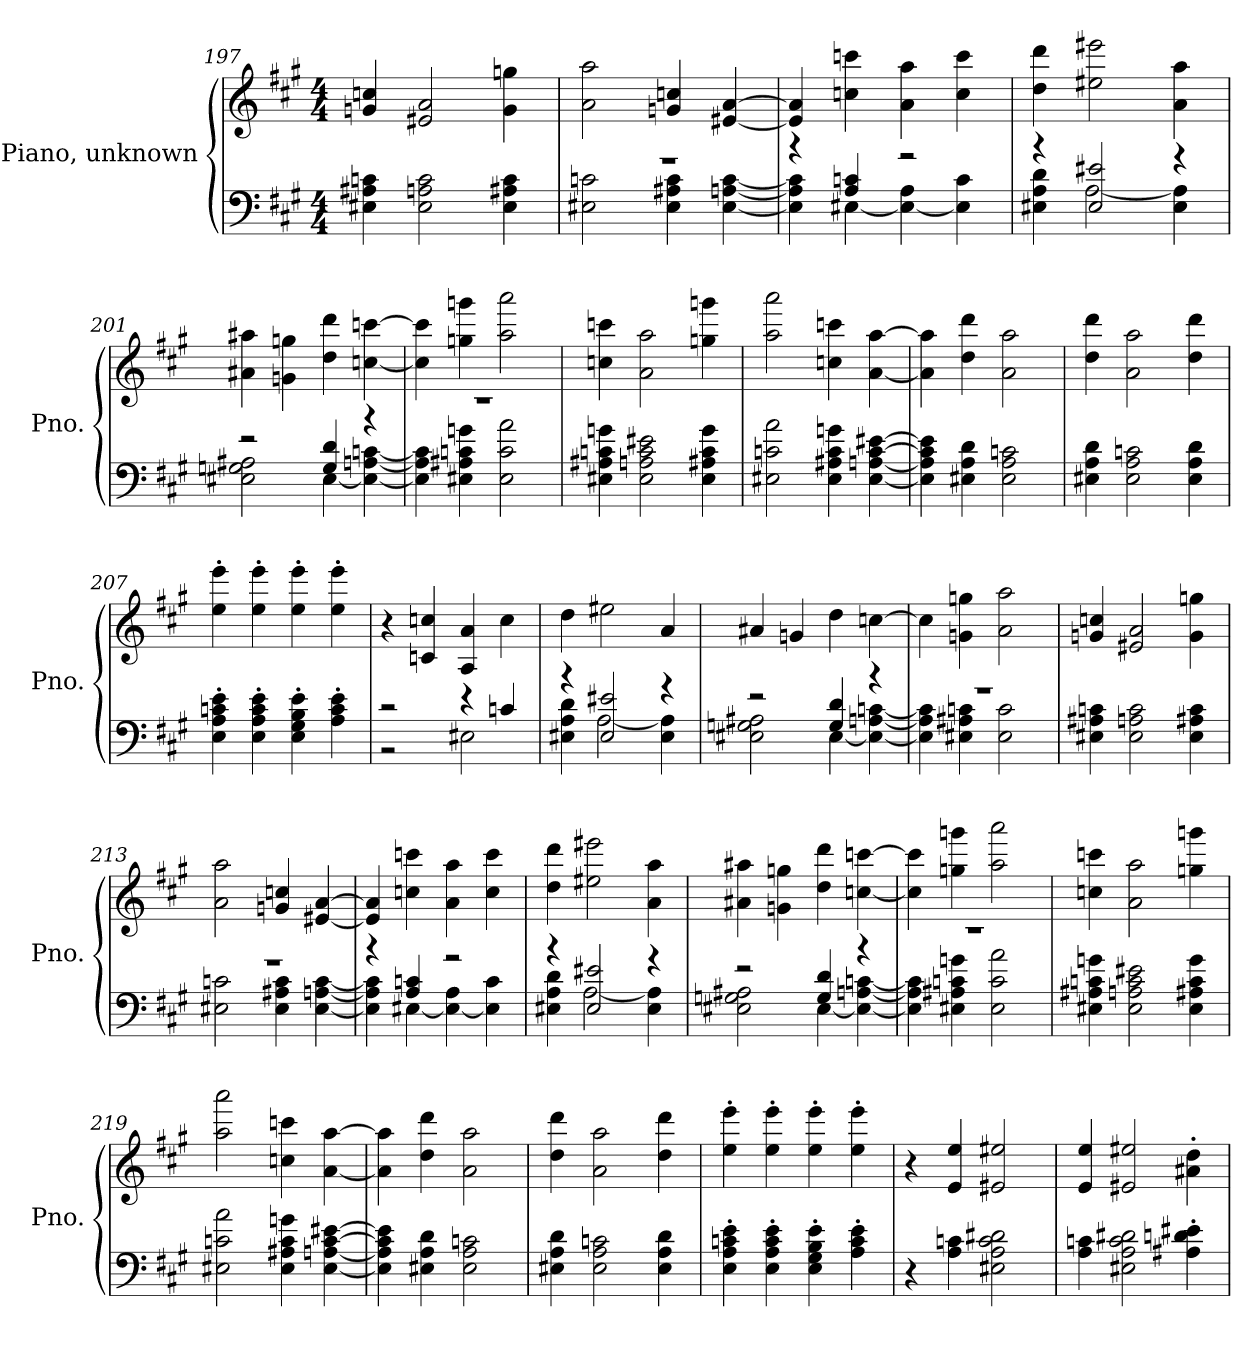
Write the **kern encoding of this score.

**kern	**kern
*part1	*part1
*staff2	*staff1
*I"Piano, unknown	*
*I'Pno.	*
!!LO:PB:g=z
*clefF4	*clefG2
*k[f#c#g#]	*k[f#c#g#]
*M4/4	*M4/4
=197	=197
4E#X\ 4A#X\ 4cn\	4gn/ 4ccn/
2E#\ 2An\ 2c\	2e#X/ 2a/
4E#\ 4A#X\ 4c\	4g\ 4ggn\
=198	=198
*^	*
1r	2E#X\ 2cn\	2a\ 2aa\
.	4E#\ 4A#X\ 4c\	4gn/ 4ccn/
.	[4E#\ [4An\ [4c\	[4e#X/ [4a/
=199	=199	=199
4r	4E#\] 4A\] 4c\]	4e#/] 4a/]
4A/ 4cn/	[4E#X\	4ccn\ 4cccn\
2r	4E#\_ 4A\	4a\ 4aa\
.	4E#\] 4c\	4cc\ 4ccc\
=200	=200	=200
4r	4E#X\ 4A\ 4d\	4dd\ 4ddd\
2E#/ 2e#X/	[2A\	2ee#X\ 2eee#X\
4r	4E#\ 4A\]	4a\ 4aa\
=201	=201	=201
2r	2E#X\ 2Gn\ 2A#X\	4a#X\ 4aa#X\
.	.	4gn\ 4ggn\
4G/ 4d/	[4E#\	4dd\ 4ddd\
4r	4E#\_ [4An\ [4cn\	[4ccn\ [4cccn\
!!LO:LB:g=z
=202	=202	=202
1r	4E#\] 4A\] 4c\]	4cc\] 4ccc\]
.	4E#X\ 4A#X\ 4cn\ 4gn\	4ggn\ 4gggn\
.	2E#\ 2c\ 2a\	2aa\ 2aaa\
*v	*v	*
=203	=203
4E#X\ 4A#X\ 4cn\ 4gn\	4ccn\ 4cccn\
2E#\ 2An\ 2c\ 2e#X\	2a\ 2aa\
4E#\ 4A#X\ 4c\ 4g\	4ggn\ 4gggn\
=204	=204
2E#X\ 2cn\ 2a\	2aa\ 2aaa\
4E#\ 4A#X\ 4c\ 4gn\	4ccn\ 4cccn\
[4E#\ [4An\ [4c\ [4e#X\	[4a\ [4aa\
=205	=205
4E#\] 4A\] 4c\] 4e#\]	4a\] 4aa\]
4E#X\ 4A\ 4d\	4dd\ 4ddd\
2E#\ 2A\ 2cn\	2a\ 2aa\
=206	=206
4E#X\ 4A\ 4d\	4dd\ 4ddd\
2E#\ 2A\ 2cn\	2a\ 2aa\
4E#\ 4A\ 4d\	4dd\ 4ddd\
=207	=207
4E\' 4A\' 4cn\' 4e\'	4ee\' 4eee\'
4E\' 4A\' 4c\' 4e\'	4ee\' 4eee\'
4E\' 4G#\' 4B\' 4e\'	4ee\' 4eee\'
4A\' 4c\' 4e\'	4ee\' 4eee\'
!!LO:LB:g=z
=208	=208
*^	*
2r	2r	4r
.	.	4cn/ 4ccn/
4r	2E#X\	4A/ 4a/
4cn/	.	4cc\
=209	=209	=209
4r	4E#X\ 4A\ 4d\	4dd\
2E#/ 2e#X/	[2A\	2ee#X\
4r	4E#\ 4A\]	4a/
=210	=210	=210
2r	2E#X\ 2Gn\ 2A#X\	4a#X/
.	.	4gn/
4G/ 4d/	[4E#\	4dd\
4r	4E#\_ [4An\ [4cn\	[4ccn\
=211	=211	=211
1r	4E#\] 4A\] 4c\]	4cc\]
.	4E#X\ 4A#X\ 4cn\	4gn\ 4ggn\
.	2E#\ 2c\	2a\ 2aa\
*v	*v	*
=212	=212
4E#X\ 4A#X\ 4cn\	4gn/ 4ccn/
2E#\ 2An\ 2c\	2e#X/ 2a/
4E#\ 4A#X\ 4c\	4g\ 4ggn\
=213	=213
*^	*
1r	2E#X\ 2cn\	2a\ 2aa\
.	4E#\ 4A#X\ 4c\	4gn/ 4ccn/
.	[4E#\ [4An\ [4c\	[4e#X/ [4a/
!!LO:LB:g=z
=214	=214	=214
4r	4E#\] 4A\] 4c\]	4e#/] 4a/]
4A/ 4cn/	[4E#X\	4ccn\ 4cccn\
2r	4E#\_ 4A\	4a\ 4aa\
.	4E#\] 4c\	4cc\ 4ccc\
=215	=215	=215
4r	4E#X\ 4A\ 4d\	4dd\ 4ddd\
2E#/ 2e#X/	[2A\	2ee#X\ 2eee#X\
4r	4E#\ 4A\]	4a\ 4aa\
=216	=216	=216
2r	2E#X\ 2Gn\ 2A#X\	4a#X\ 4aa#X\
.	.	4gn\ 4ggn\
4G/ 4d/	[4E#\	4dd\ 4ddd\
4r	4E#\_ [4An\ [4cn\	[4ccn\ [4cccn\
=217	=217	=217
1r	4E#\] 4A\] 4c\]	4cc\] 4ccc\]
.	4E#X\ 4A#X\ 4cn\ 4gn\	4ggn\ 4gggn\
.	2E#\ 2c\ 2a\	2aa\ 2aaa\
*v	*v	*
=218	=218
4E#X\ 4A#X\ 4cn\ 4gn\	4ccn\ 4cccn\
2E#\ 2An\ 2c\ 2e#X\	2a\ 2aa\
4E#\ 4A#X\ 4c\ 4g\	4ggn\ 4gggn\
!!LO:LB:g=z
=219	=219
2E#X\ 2cn\ 2a\	2aa\ 2aaa\
4E#\ 4A#X\ 4c\ 4gn\	4ccn\ 4cccn\
[4E#\ [4An\ [4c\ [4e#X\	[4a\ [4aa\
=220	=220
4E#\] 4A\] 4c\] 4e#\]	4a\] 4aa\]
4E#X\ 4A\ 4d\	4dd\ 4ddd\
2E#\ 2A\ 2cn\	2a\ 2aa\
=221	=221
4E#X\ 4A\ 4d\	4dd\ 4ddd\
2E#\ 2A\ 2cn\	2a\ 2aa\
4E#\ 4A\ 4d\	4dd\ 4ddd\
=222	=222
4E\' 4A\' 4cn\' 4e\'	4ee\' 4eee\'
4E\' 4A\' 4c\' 4e\'	4ee\' 4eee\'
4E\' 4G#\' 4B\' 4e\'	4ee\' 4eee\'
4A\' 4c\' 4e\'	4ee\' 4eee\'
=223	=223
4r	4r
4A\ 4cn\	4e/ 4ee/
2E#X\ 2A\ 2c\ 2d#X\	2e#X/ 2ee#X/
=224	=224
4A\ 4cn\	4e/ 4ee/
2E#X\ 2A\ 2c\ 2d#X\	2e#X/ 2ee#X/
4A#X\' 4dn\' 4e#X\'	4a#X\' 4dd\'
=	=
*-	*-
